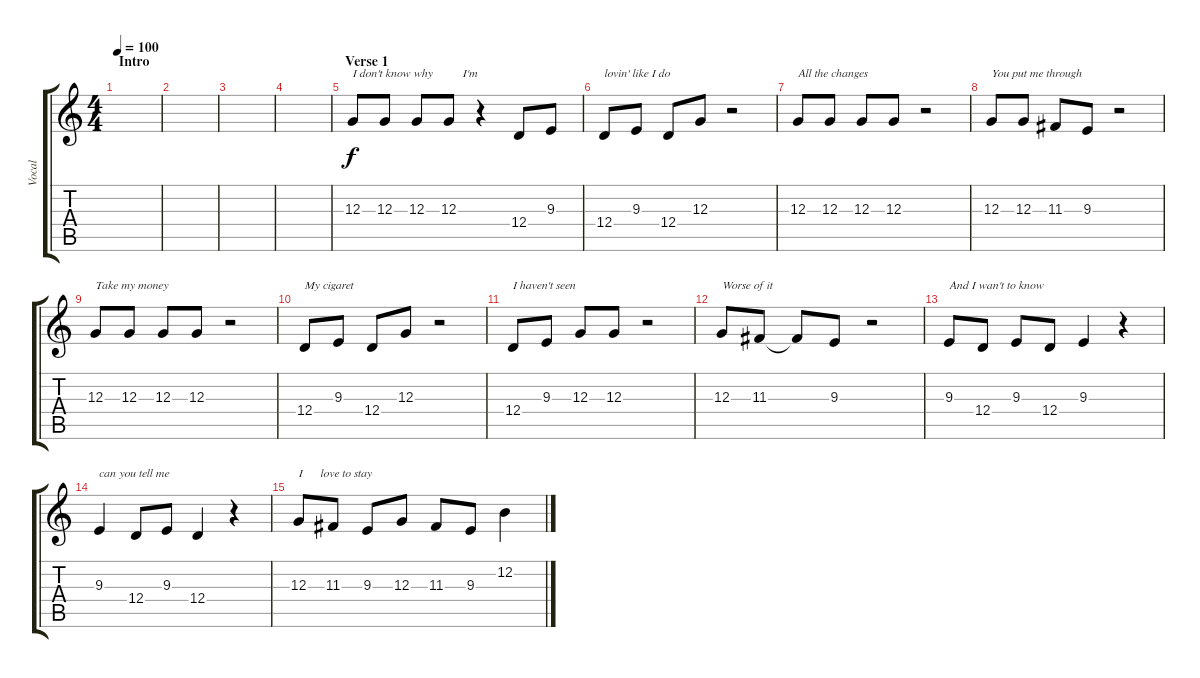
\track ("Vocal" "Vocal") {instrument synthvoice}
\staff {score tabs}
\tuning (E4 B3 G3 D3 A2 E2) {hide}
\ts (4 4)
\section ("" "Intro")
\tempo 100
\clef g2
\ks c
|
|
|
|
\section ("" "Verse 1")
12.3.8{txt "I don't know why          I'm"} 12.3.8 12.3.8 12.3.8 r.4 12.4.8 9.3.8 |
12.4.8{txt "lovin' like I do"} 9.3.8 12.4.8 12.3.8 r.2 |
12.3.8{txt "All the changes"} 12.3.8 12.3.8 12.3.8 r.2 |
12.3.8{txt "You put me through"} 12.3.8 11.3.8 9.3.8 r.2 |
12.3.8{txt "Take my money"} 12.3.8 12.3.8 12.3.8 r.2 |
12.4.8{txt "My cigaret"} 9.3.8 12.4.8 12.3.8 r.2 |
12.4.8{txt "I haven't seen "} 9.3.8 12.3.8 12.3.8 r.2 |
12.3.8{txt "Worse of it"} 11.3.8 11.3{t}.8 9.3.8 r.2 |
9.3.8{txt "And I wan't to know"} 12.4.8 9.3.8 12.4.8 9.3.4 r.4 |
9.3.4{txt "can you tell me"} 12.4.8 9.3.8 12.4.4 r.4 |
12.3.8{txt "I      love to stay"} 11.3.8 9.3.8 12.3.8 11.3.8 9.3.8 12.2.4
